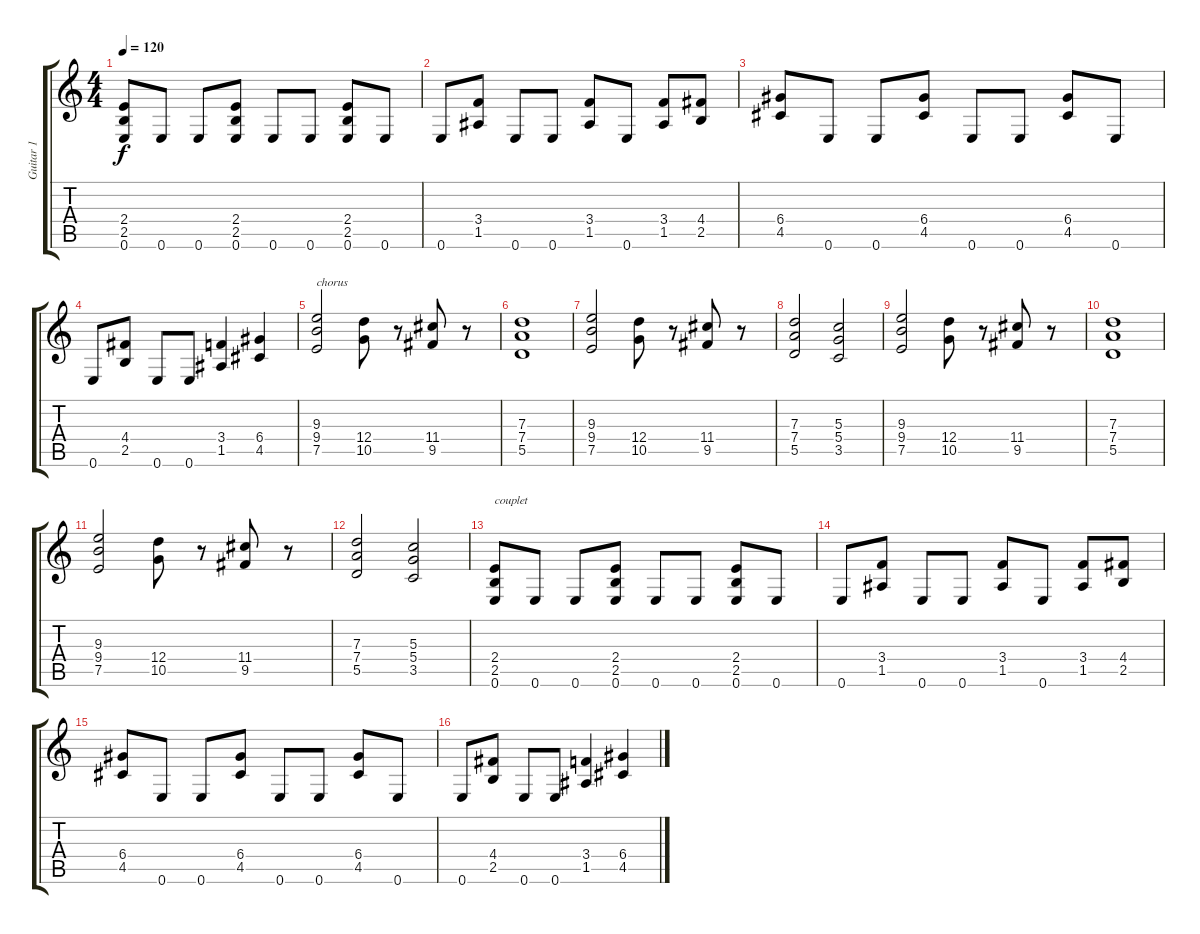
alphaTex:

\track ("Guitar 1" "Guitar 1") {instrument distortionguitar}
\staff {score tabs}
\tuning (E4 B3 G3 D3 A2 E2) {hide}
\ts (4 4)
\tempo 120
\clef g2
\ks c
(2.4 2.5 0.6).8{dy f} 0.6.8 0.6.8 (2.4 2.5 0.6).8 0.6.8 0.6.8 (2.4 2.5 0.6).8 0.6.8 |
0.6.8 (3.4 1.5).8 0.6.8 0.6.8 (3.4 1.5).8 0.6.8 (3.4 1.5).8 (4.4 2.5).8 |
(6.4 4.5).8 0.6.8 0.6.8 (6.4 4.5).8 0.6.8 0.6.8 (6.4 4.5).8 0.6.8 |
0.6.8 (4.4 2.5).8 0.6.8 0.6.8 (3.4 1.5).4 (6.4 4.5).4 |
(9.3 9.4 7.5).2{txt "chorus"} (12.4 10.5).8 r.8 (11.4 9.5).8 r.8 |
(7.3 7.4 5.5).1 |
(9.3 9.4 7.5).2 (12.4 10.5).8 r.8 (11.4 9.5).8 r.8 |
(7.3 7.4 5.5).2 (5.3 5.4 3.5).2 |
(9.3 9.4 7.5).2 (12.4 10.5).8 r.8 (11.4 9.5).8 r.8 |
(7.3 7.4 5.5).1 |
(9.3 9.4 7.5).2 (12.4 10.5).8 r.8 (11.4 9.5).8 r.8 |
(7.3 7.4 5.5).2 (5.3 5.4 3.5).2 |
(2.4 2.5 0.6).8{txt "couplet"} 0.6.8 0.6.8 (2.4 2.5 0.6).8 0.6.8 0.6.8 (2.4 2.5 0.6).8 0.6.8 |
0.6.8 (3.4 1.5).8 0.6.8 0.6.8 (3.4 1.5).8 0.6.8 (3.4 1.5).8 (4.4 2.5).8 |
(6.4 4.5).8 0.6.8 0.6.8 (6.4 4.5).8 0.6.8 0.6.8 (6.4 4.5).8 0.6.8 |
0.6.8 (4.4 2.5).8 0.6.8 0.6.8 (3.4 1.5).4 (6.4 4.5).4
